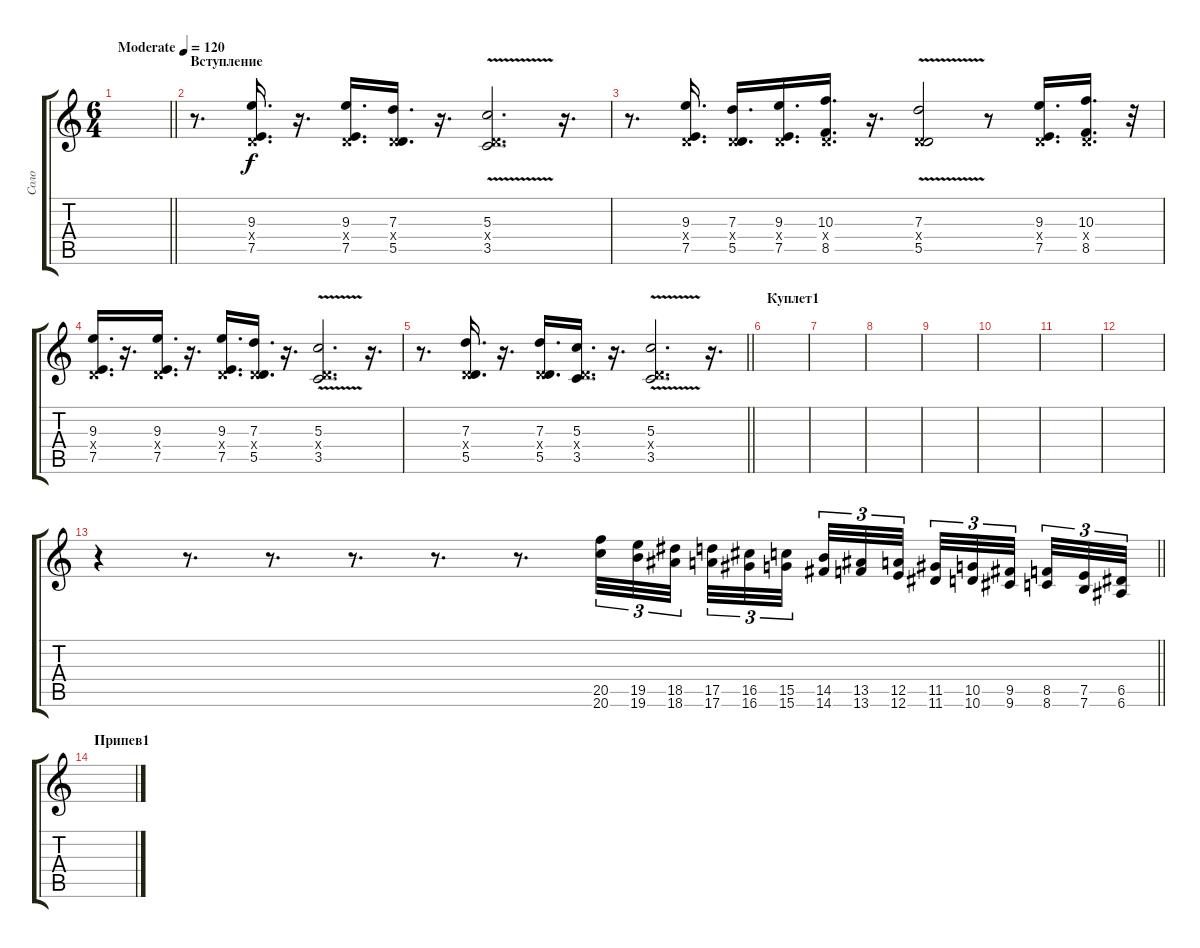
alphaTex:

\track ("Соло" "Соло") {instrument distortionguitar}
\staff {score tabs}
\tuning (E4 B3 G3 D3 A2 E2) {hide}
\ts (6 4)
\tempo (120 "Moderate")
\clef g2
\barLineRight lightlight
\ks c
|
\section ("" "Вступление")
r.8{d} (9.3 0.4{x} 7.5).16{d} r.16{d} (9.3 0.4{x} 7.5).16{d} (7.3 0.4{x} 5.5).16{d} r.16{d} (5.3{v} 0.4{x} 3.5).2{d} r.16{d} |
r.8{d} (9.3 0.4{x} 7.5).16{d} (7.3 0.4{x} 5.5).16{d} (9.3 0.4{x} 7.5).16{d} (10.3 0.4{x} 8.5).16{d} r.16{d} (7.3{v} 0.4{x} 5.5).2 r.8 (9.3 0.4{x} 7.5).16{d} (10.3 0.4{x} 8.5).16{d} r.32 |
(9.3 0.4{x} 7.5).16{d} r.16{d} (9.3 0.4{x} 7.5).16{d} r.16{d} (9.3 0.4{x} 7.5).16{d} (7.3 0.4{x} 5.5).16{d} r.16{d} (5.3{v} 0.4{x} 3.5).2{d} r.16{d} |
\barLineRight lightlight
r.8{d} (7.3 0.4{x} 5.5).16{d} r.16{d} (7.3 0.4{x} 5.5).16{d} (5.3 0.4{x} 3.5).16{d} r.16{d} (5.3{v} 0.4{x} 3.5).2{d} r.16{d} |
\section ("" "Куплет1")
|
|
|
|
|
|
|
\barLineRight lightlight
r.4 r.8{d} r.8{d} r.8{d} r.8{d} r.8{d} (20.5 20.6).32{tu (3 2)} (19.5 19.6).32{tu (3 2)} (18.5 18.6).32{tu (3 2) beam splitsecondary} (17.5 17.6).32{tu (3 2)} (16.5 16.6).32{tu (3 2)} (15.5 15.6).32{tu (3 2) beam splitsecondary} (14.5 14.6).32{tu (3 2)} (13.5 13.6).32{tu (3 2)} (12.5 12.6).32{tu (3 2) beam splitsecondary} (11.5 11.6).32{tu (3 2)} (10.5 10.6).32{tu (3 2)} (9.5 9.6).32{tu (3 2) beam splitsecondary} (8.5 8.6).32{tu (3 2)} (7.5 7.6).32{tu (3 2)} (6.5 6.6).32{tu (3 2)} |
\section ("" "Припев1")
